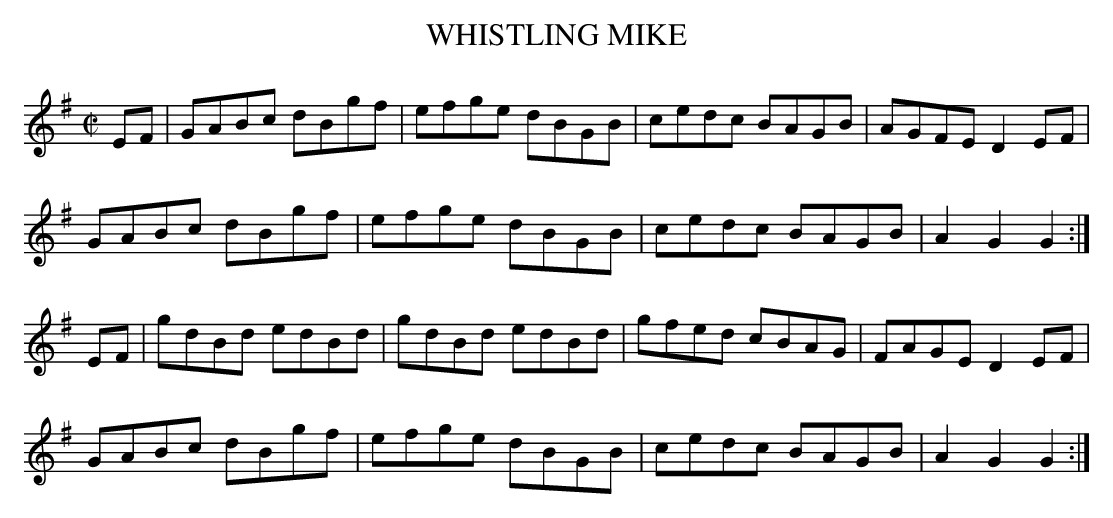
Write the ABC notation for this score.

X:1
T:WHISTLING MIKE
M:C|
L:1/8
K:G
EF|GABc dBgf|efge dBGB|cedc BAGB|AGFE D2 EF|
GABc dBgf|efge dBGB|cedc BAGB|A2G2 G2:|
EF|gdBd edBd|gdBd edBd|gfed cBAG|FAGE D2 EF|
GABc dBgf|efge dBGB|cedc BAGB|A2G2 G2:|
